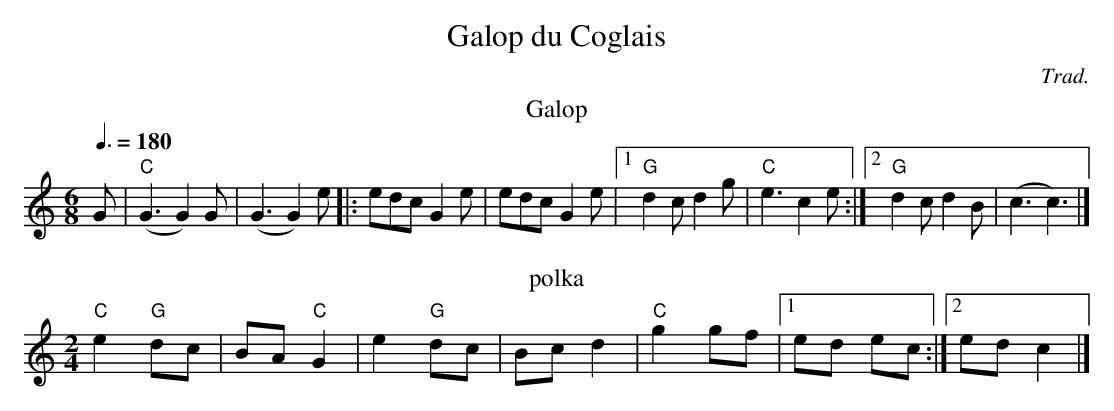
X:1
T:Galop du Coglais
E:12
C:Trad.
K:C
T:Galop
Q:3/8=180
M:6/8
L:1/16
K:C
G2 | "C"(G6 G4) G2 | (G6 G4) e2 |: e2d2c2 G4 e2 | e2d2c2 G4 e2 |1\
"G"d4 c2 d4 g2 | "C"e6 c4 e2 :|2 "G"d4 c2 d4 B2 | (c6 c6) |]
T:polka
M:2/4
L:1/16
K:C
"C"e4 "G"d2c2 | B2A2 "C"G4 | e4 "G"d2c2 | B2c2 d4 | "C"g4 g2f2 |1\
e2d2 e2c2 :|2 e2d2 c4 |]
